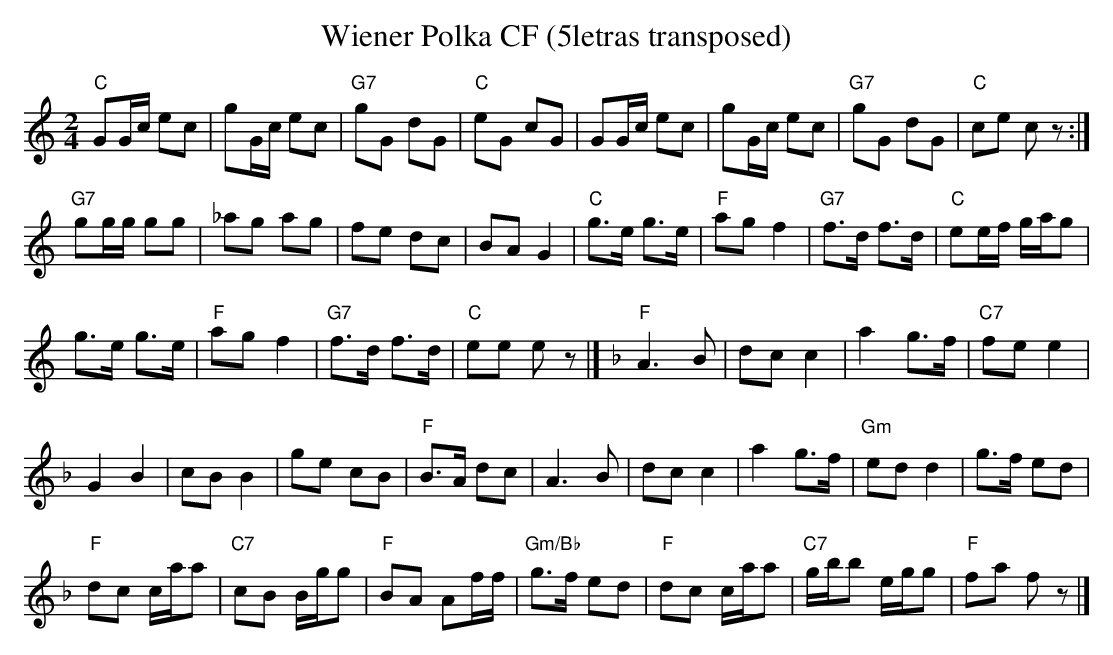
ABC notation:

X:1
T: Wiener Polka CF (5letras transposed)
M:2/4
L:1/8
K:C transpose=3 %%MIDI gchordon
 "C"GG/c/ ec | gG/c/ ec | "G7"gG dG | "C"eG cG | GG/c/ ec | gG/c/ ec | "G7"gG dG | "C"ce cz :|
 "G7"gg/g/ gg | _ag ag | fe dc | BAG2 | "C"g>e g>e | "F"agf2 | "G7"f>d f>d | "C"ee/f/ g/a/g |
g>e g>e | "F"agf2 | "G7"f>d f>d | "C"ee ez |] [K:F] "F"A3B | dcc2 | a2g>f | "C7"fee2 |
G2B2 | cBB2 | ge cB | "F"B>A dc | A3B | dcc2 | a2g>f | "Gm"edd2 | g>f ed |
"F"dc c/a/a |  "C7"cB B/g/g | "F"BA Af/f/ | "Gm/Bb"g>f ed | "F"dc c/a/a | "C7"g/b/b e/g/g | "F"fa fz |]
